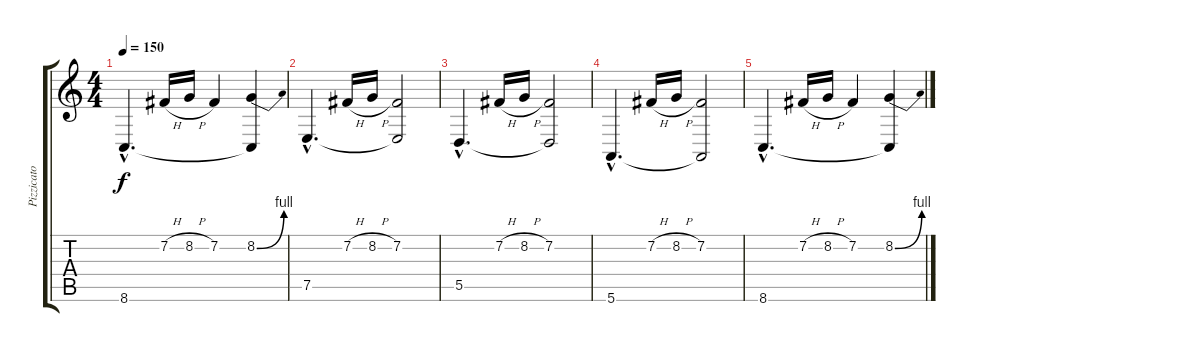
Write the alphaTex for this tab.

\track ("Pizzicato Strings" "Pizzicato ") {instrument pizzicatostrings}
\staff {score tabs}
\tuning (E4 B3 G3 D3 A2 E2) {hide}
\ts (4 4)
\tempo 150
\clef g2
\ks c
8.6{hac}.4{d dy f} 7.2{h}.16 8.2{h}.16 7.2.4 (8.2{be (bend 0 0 60 4)} 8.6{t}).4 |
7.5{hac}.4{d} 7.2{h}.16 8.2{h}.16 (7.2 7.5{t}).2 |
5.5{hac}.4{d} 7.2{h}.16 8.2{h}.16 (7.2 5.5{t}).2 |
5.6{hac}.4{d} 7.2{h}.16 8.2{h}.16 (7.2 5.6{t}).2 |
8.6{hac}.4{d} 7.2{h}.16 8.2{h}.16 7.2.4 (8.2{be (bend 0 0 60 4)} 8.6{t}).4
